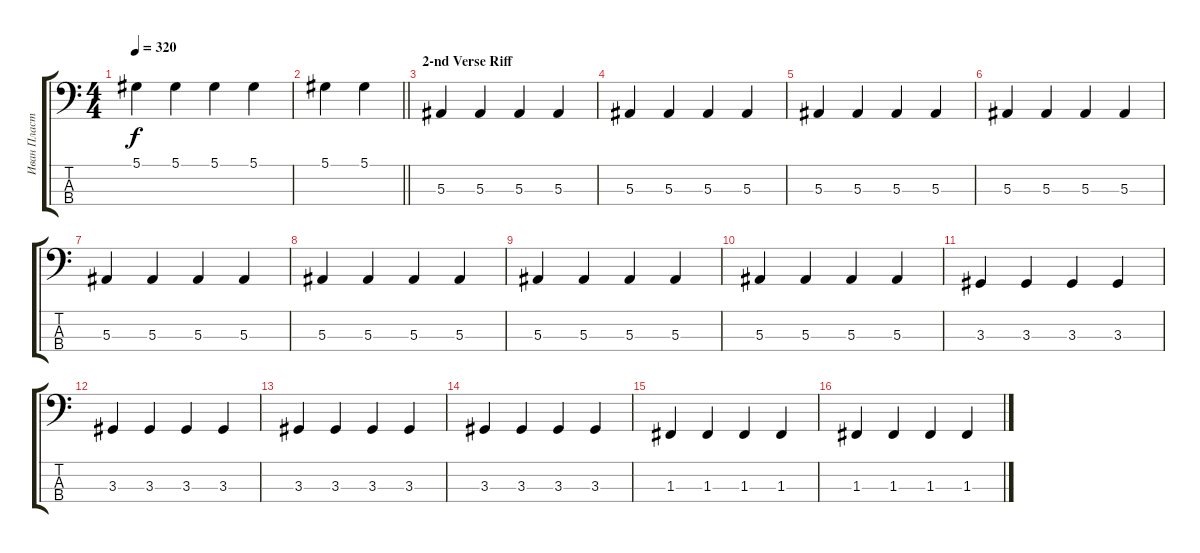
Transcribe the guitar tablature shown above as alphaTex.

\track ("Иван Пластинин-Бас" "Иван Пласт") {instrument electricbasspick}
\staff {score tabs}
\tuning (Eb2 Bb1 F1 Bb0) {hide}
\ts (4 4)
\tempo 320
\clef f4
\ks c
5.1.4{dy f} 5.1.4 5.1.4 5.1.4 |
\barLineRight lightlight
5.1.4 5.1.4 |
\section ("" "2-nd Verse Riff")
5.3.4 5.3.4 5.3.4 5.3.4 |
5.3.4 5.3.4 5.3.4 5.3.4 |
5.3.4 5.3.4 5.3.4 5.3.4 |
5.3.4 5.3.4 5.3.4 5.3.4 |
5.3.4 5.3.4 5.3.4 5.3.4 |
5.3.4 5.3.4 5.3.4 5.3.4 |
5.3.4 5.3.4 5.3.4 5.3.4 |
5.3.4 5.3.4 5.3.4 5.3.4 |
3.3.4 3.3.4 3.3.4 3.3.4 |
3.3.4 3.3.4 3.3.4 3.3.4 |
3.3.4 3.3.4 3.3.4 3.3.4 |
3.3.4 3.3.4 3.3.4 3.3.4 |
1.3.4 1.3.4 1.3.4 1.3.4 |
1.3.4 1.3.4 1.3.4 1.3.4
